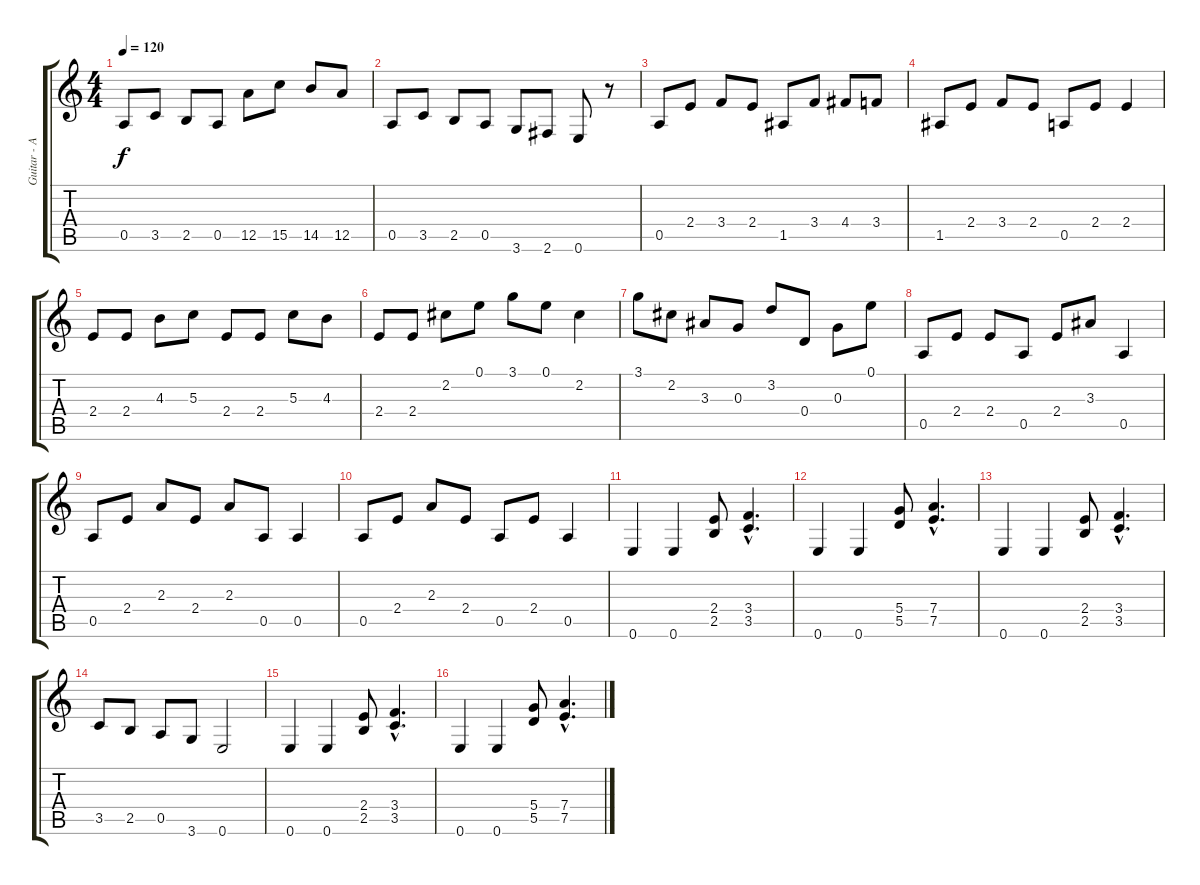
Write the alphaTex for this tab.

\track ("Guitar - Acoustic" "Guitar - A") {instrument acousticguitarsteel}
\staff {score tabs}
\tuning (E4 B3 G3 D3 A2 E2) {hide}
\ts (4 4)
\tempo 120
\clef g2
\ks c
0.5.8{dy f instrument acousticguitarsteel} 3.5.8 2.5.8 0.5.8 12.5.8 15.5.8 14.5.8 12.5.8 |
0.5.8 3.5.8 2.5.8 0.5.8 3.6.8 2.6.8 0.6.8 r.8 |
0.5.8 2.4.8 3.4.8 2.4.8 1.5.8 3.4.8 4.4.8 3.4.8 |
1.5.8 2.4.8 3.4.8 2.4.8 0.5.8 2.4.8 2.4.4 |
2.4.8 2.4.8 4.3.8 5.3.8 2.4.8 2.4.8 5.3.8 4.3.8 |
2.4.8 2.4.8 2.2.8 0.1.8 3.1.8 0.1.8 2.2.4 |
3.1.8 2.2.8 3.3.8 0.3.8 3.2.8 0.4.8 0.3.8 0.1.8 |
0.5.8 2.4.8 2.4.8 0.5.8 2.4.8 3.3.8 0.5.4 |
0.5.8 2.4.8 2.3.8 2.4.8 2.3.8 0.5.8 0.5.4 |
0.5.8 2.4.8 2.3.8 2.4.8 0.5.8 2.4.8 0.5.4 |
0.6.4 0.6.4 (2.4 2.5).8 (3.4{hac} 3.5{hac}).4{d} |
0.6.4 0.6.4 (5.4 5.5).8 (7.4{hac} 7.5{hac}).4{d} |
0.6.4 0.6.4 (2.4 2.5).8 (3.4{hac} 3.5{hac}).4{d} |
3.5.8 2.5.8 0.5.8 3.6.8 0.6.2 |
0.6.4 0.6.4 (2.4 2.5).8 (3.4{hac} 3.5{hac}).4{d} |
0.6.4 0.6.4 (5.4 5.5).8 (7.4{hac} 7.5{hac}).4{d}
